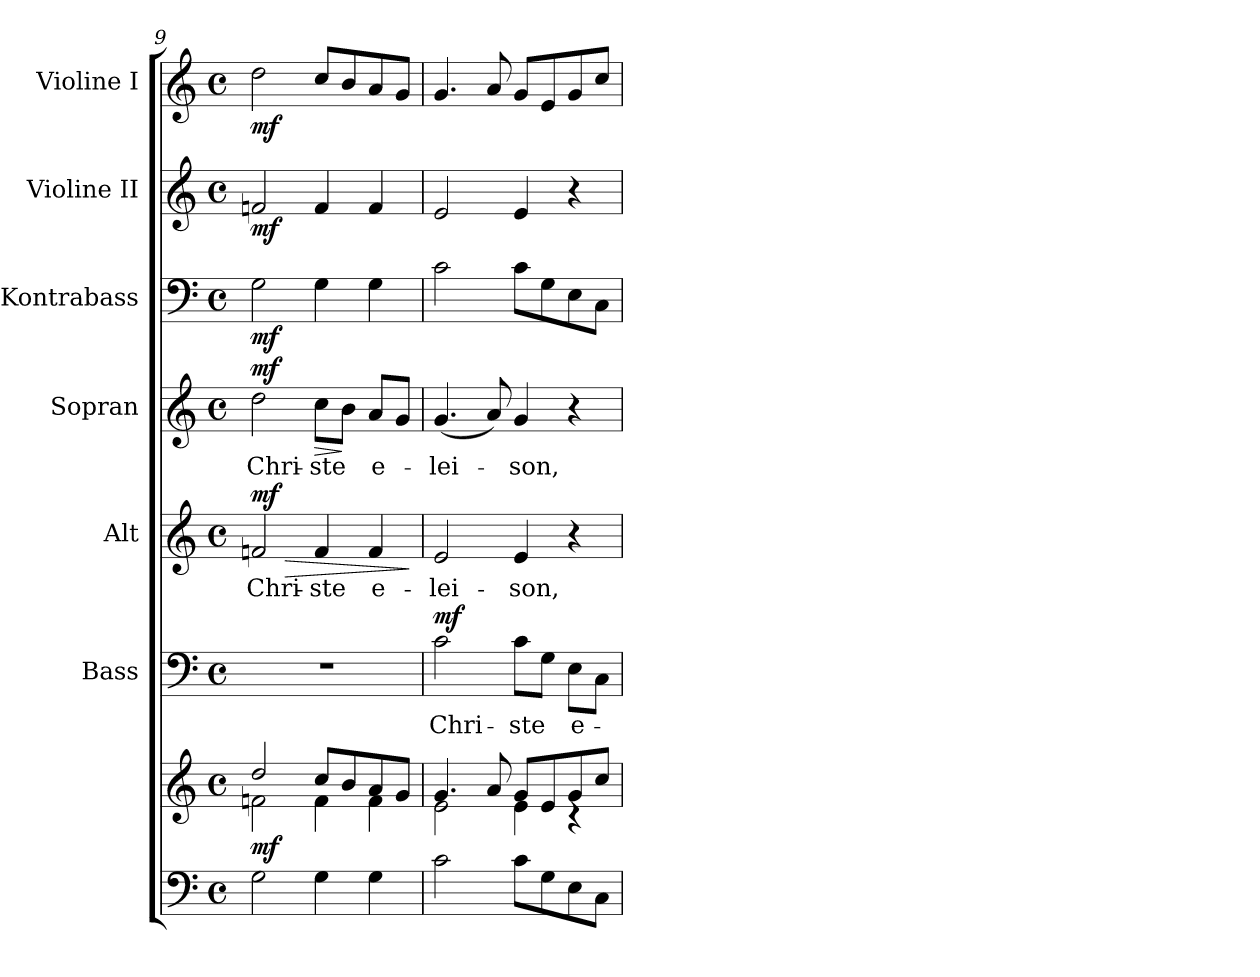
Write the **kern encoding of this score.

**kern	**kern	**dynam	**kern	**text	**dynam	**kern	**text	**dynam	**kern	**text	**dynam	**kern	**dynam	**kern	**dynam	**kern	**dynam
*part7	*part7	*part7	*part6	*part6	*part6	*part5	*part5	*part5	*part4	*part4	*part4	*part3	*part3	*part2	*part2	*part1	*part1
*staff8	*staff7	*staff7/8	*staff6	*staff6	*staff6	*staff5	*staff5	*staff5	*staff4	*staff4	*staff4	*staff3	*staff3	*staff2	*staff2	*staff1	*staff1
*	*	*	*I"Bass	*	*	*I"Alt	*	*	*I"Sopran	*	*	*I"Kontrabass	*	*I"Violine II	*	*I"Violine I	*
*	*	*	*I'B.	*	*	*I'A.	*	*	*I'S.	*	*	*I'Kb.	*	*I'Vl. II	*	*I'Vl. I	*
*clefF4	*clefG2	*	*clefF4	*	*	*clefG2	*	*	*clefG2	*	*	*clefF4	*	*clefG2	*	*clefG2	*
*	*	*	*	*	*	*	*	*	*	*	*	*ITrd7c12	*	*	*	*	*
*k[]	*k[]	*	*k[]	*	*	*k[]	*	*	*k[]	*	*	*k[]	*	*k[]	*	*k[]	*
*C:	*C:	*	*C:	*	*	*C:	*	*	*C:	*	*	*C:	*	*C:	*	*C:	*
*M4/4	*M4/4	*	*M4/4	*	*	*M4/4	*	*	*M4/4	*	*	*M4/4	*	*M4/4	*	*M4/4	*
*met(c)	*met(c)	*	*met(c)	*	*	*met(c)	*	*	*met(c)	*	*	*met(c)	*	*met(c)	*	*met(c)	*
=9	=9	=9	=9	=9	=9	=9	=9	=9	=9	=9	=9	=9	=9	=9	=9	=9	=9
*	*^	*	*	*	*	*	*	*	*	*	*	*	*	*	*	*	*
!	!	!	!LO:DY:b	!	!	!	!	!LO:LY:b	!LO:HP:b	!	!LO:LY:b	!	!	!	!	!	!	!
!	!	!	!	!	!	!	!	!	!LO:DY:n=1:a	!	!	!LO:DY:a	!	!LO:DY:b	!	!LO:DY:b	!	!LO:DY:b
2G\	2dd/	2fn\	mf	1r	.	.	2fn/	Chri-	> mf	2dd\	Chri-	mf	2GG\	mf	2fn/	mf	2dd\	mf
!	!	!	!	!	!	!	!	!LO:LY:b	!	!	!LO:LY:b	!LO:HP:b	!	!	!	!	!	!
4G\	8cc/L	4f\	.	.	.	.	4f/	-ste	.	8cc\L	-ste	>	4GG\	.	4f/	.	8cc/L	.
.	8b/	.	.	.	.	.	.	.	.	8b\J	.	]	.	.	.	.	8b/	.
!	!	!	!	!	!	!	!	!LO:LY:b	!	!	!LO:LY:b	!	!	!	!	!	!	!
4G\	8a/	4f\	.	.	.	.	4f/	e-	.	8a/L	e-	.	4GG\	.	4f/	.	8a/	.
.	8g/J	.	.	.	.	.	.	.	.	8g/J	.	.	.	.	.	.	8g/J	.
*	*v	*v	*	*	*	*	*	*	*	*	*	*	*	*	*	*	*	*
.	.	.	.	.	.	.	.	]	.	.	.	.	.	.	.	.	.
=10	=10	=10	=10	=10	=10	=10	=10	=10	=10	=10	=10	=10	=10	=10	=10	=10	=10
*	*^	*	*	*	*	*	*	*	*	*	*	*	*	*	*	*	*
!	!	!	!	!	!LO:LY:b	!LO:DY:a	!	!LO:LY:b	!	!	!LO:LY:b	!	!	!	!	!	!	!
2c\	4.g/	2e\	.	2c\	Chri-	mf	2e/	-lei-	.	(<4.g/	-lei-	.	2C\	.	2e/	.	4.g/	.
.	8a/	.	.	.	.	.	.	.	.	8a/)	.	.	.	.	.	.	8a/	.
!	!	!	!	!	!LO:LY:b	!	!	!LO:LY:b	!	!	!LO:LY:b	!	!	!	!	!	!	!
8c\L	8g/L	4e\	.	8c\L	-ste	.	4e/	-son,	.	4g/	-son,	.	8C\L	.	4e/	.	8g/L	.
8G\	8e/	.	.	8G\J	.	.	.	.	.	.	.	.	8GG\	.	.	.	8e/	.
!	!	!	!	!	!LO:LY:b	!	!	!	!	!	!	!	!	!	!	!	!	!
8E\	8g/	4rB	.	8E\L	e-	.	4r	.	.	4r	.	.	8EE\	.	4r	.	8g/	.
8C\J	8cc/J	.	.	8C\J	.	.	.	.	.	.	.	.	8CC\J	.	.	.	8cc/J	.
*	*v	*v	*	*	*	*	*	*	*	*	*	*	*	*	*	*	*	*
=	=	=	=	=	=	=	=	=	=	=	=	=	=	=	=	=	=
*-	*-	*-	*-	*-	*-	*-	*-	*-	*-	*-	*-	*-	*-	*-	*-	*-	*-
